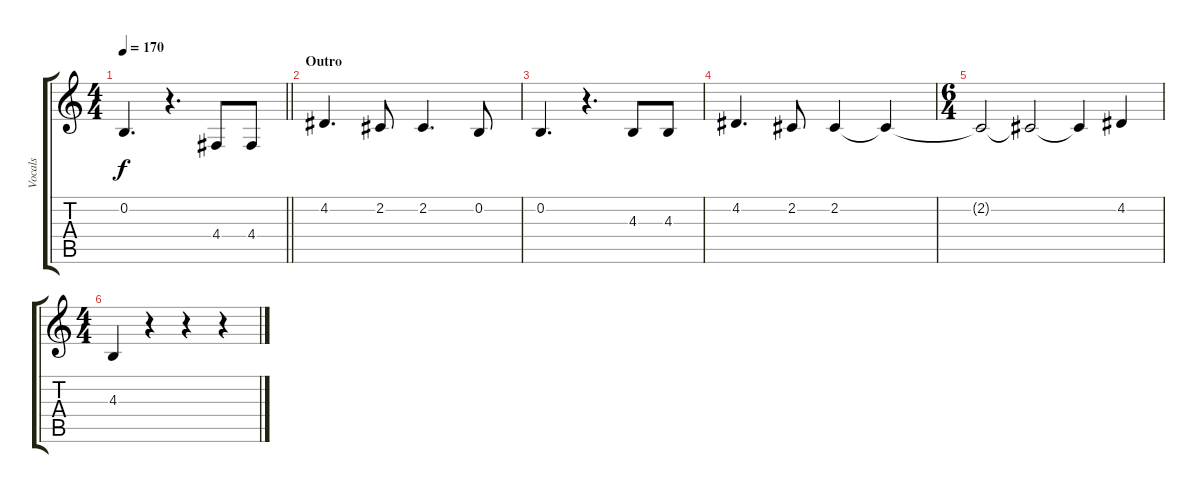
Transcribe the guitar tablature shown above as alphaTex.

\track ("Vocals" "Vocals") {instrument altosax}
\staff {score tabs}
\tuning (E4 B3 G3 D3 A2 E2) {hide}
\ts (4 4)
\tempo 170
\clef g2
\barLineRight lightlight
\ks c
0.2.4{d dy f} r.4{d} 4.4.8 4.4.8 |
\section ("" "Outro")
4.2.4{d} 2.2.8 2.2.4{d} 0.2.8 |
0.2.4{d} r.4{d} 4.3.8 4.3.8 |
4.2.4{d} 2.2.8 2.2.4 2.2{t}.4 |
\ts (6 4)
2.2{t}.2 2.2{t}.2 2.2{t}.4 4.2.4 |
\ts (4 4)
4.3.4 r.4 r.4 r.4
